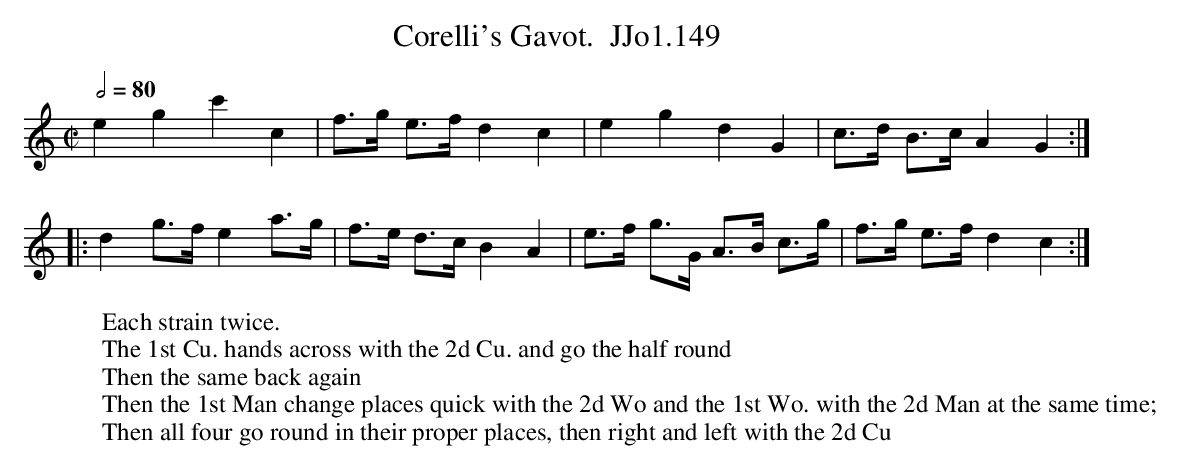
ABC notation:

X:1
T:Corelli's Gavot.  JJo1.149
M:C|
L:1/8
Q:1/2=80
K:C
e2 g2 c'2 c2 | f>g e>f d2 c2 | e2 g2 d2 G2 | c>d B>c A2 G2 :|
|: d2 g>f e2 a>g | f>e d>c B2 A2 | e>f g>G A>B c>g | f>g e>f d2 c2 :|
W:Each strain twice.
W:The 1st Cu. hands across with the 2d Cu. and go the half round
W:Then the same back again
W:Then the 1st Man change places quick with the 2d Wo and the 1st Wo. with the 2d Man at the same time;
W:Then all four go round in their proper places, then right and left with the 2d Cu
